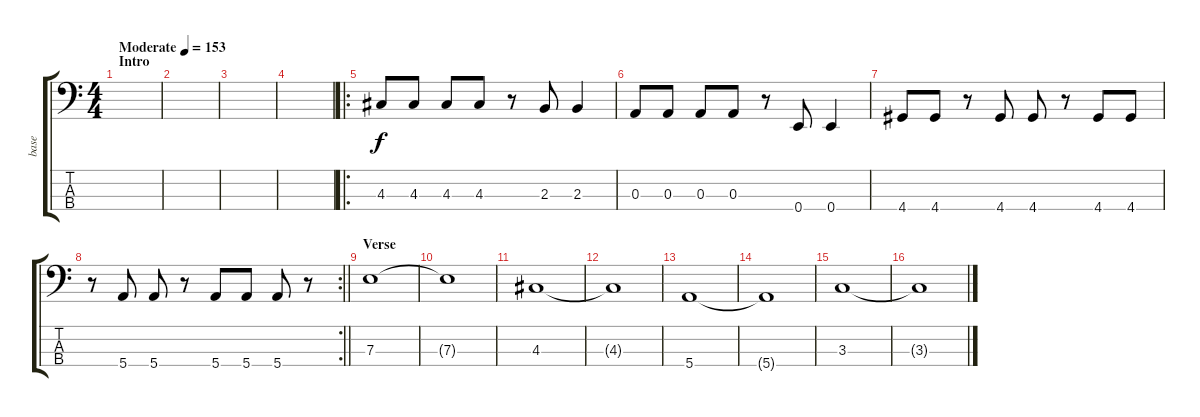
\track ("base" "base") {instrument electricbassfinger}
\staff {score tabs}
\tuning (G2 D2 A1 E1) {hide}
\ts (4 4)
\section ("" "Intro")
\tempo (153 "Moderate")
\clef f4
\ks c
|
|
|
|
\ro
4.3.8 4.3.8 4.3.8 4.3.8 r.8 2.3.8 2.3.4 |
0.3.8 0.3.8 0.3.8 0.3.8 r.8 0.4.8 0.4.4 |
4.4.8 4.4.8 r.8 4.4.8 4.4.8 r.8 4.4.8 4.4.8 |
\rc 2
\barLineRight lightlight
r.8 5.4.8 5.4.8 r.8 5.4.8 5.4.8 5.4.8 r.8 |
\section ("" "Verse")
7.3.1 |
7.3{t}.1 |
4.3.1 |
4.3{t}.1 |
5.4.1 |
5.4{t}.1 |
3.3.1 |
3.3{t}.1
